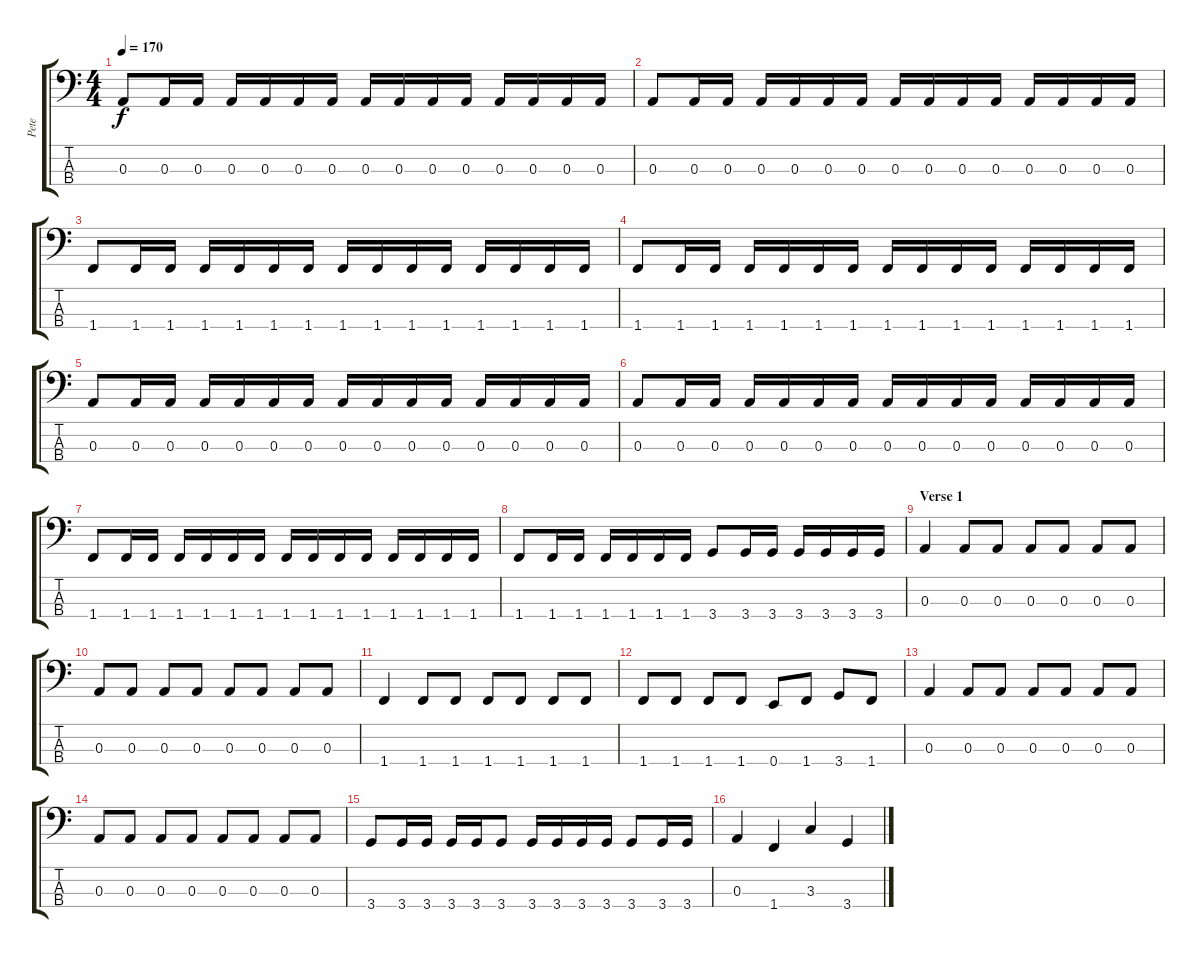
\track ("Pete" "Pete") {instrument electricbasspick}
\staff {score tabs}
\tuning (G2 D2 A1 E1) {hide}
\ts (4 4)
\tempo 170
\clef f4
\ks c
0.3.8{dy f} 0.3.16 0.3.16 0.3.16 0.3.16 0.3.16 0.3.16 0.3.16 0.3.16 0.3.16 0.3.16 0.3.16 0.3.16 0.3.16 0.3.16 |
0.3.8 0.3.16 0.3.16 0.3.16 0.3.16 0.3.16 0.3.16 0.3.16 0.3.16 0.3.16 0.3.16 0.3.16 0.3.16 0.3.16 0.3.16 |
1.4.8 1.4.16 1.4.16 1.4.16 1.4.16 1.4.16 1.4.16 1.4.16 1.4.16 1.4.16 1.4.16 1.4.16 1.4.16 1.4.16 1.4.16 |
1.4.8 1.4.16 1.4.16 1.4.16 1.4.16 1.4.16 1.4.16 1.4.16 1.4.16 1.4.16 1.4.16 1.4.16 1.4.16 1.4.16 1.4.16 |
0.3.8 0.3.16 0.3.16 0.3.16 0.3.16 0.3.16 0.3.16 0.3.16 0.3.16 0.3.16 0.3.16 0.3.16 0.3.16 0.3.16 0.3.16 |
0.3.8 0.3.16 0.3.16 0.3.16 0.3.16 0.3.16 0.3.16 0.3.16 0.3.16 0.3.16 0.3.16 0.3.16 0.3.16 0.3.16 0.3.16 |
1.4.8 1.4.16 1.4.16 1.4.16 1.4.16 1.4.16 1.4.16 1.4.16 1.4.16 1.4.16 1.4.16 1.4.16 1.4.16 1.4.16 1.4.16 |
1.4.8 1.4.16 1.4.16 1.4.16 1.4.16 1.4.16 1.4.16 3.4.8 3.4.16 3.4.16 3.4.16 3.4.16 3.4.16 3.4.16 |
\section ("" "Verse 1")
0.3.4 0.3.8 0.3.8 0.3.8 0.3.8 0.3.8 0.3.8 |
0.3.8 0.3.8 0.3.8 0.3.8 0.3.8 0.3.8 0.3.8 0.3.8 |
1.4.4 1.4.8 1.4.8 1.4.8 1.4.8 1.4.8 1.4.8 |
1.4.8 1.4.8 1.4.8 1.4.8 0.4.8 1.4.8 3.4.8 1.4.8 |
0.3.4 0.3.8 0.3.8 0.3.8 0.3.8 0.3.8 0.3.8 |
0.3.8 0.3.8 0.3.8 0.3.8 0.3.8 0.3.8 0.3.8 0.3.8 |
3.4.8 3.4.16 3.4.16 3.4.16 3.4.16 3.4.8 3.4.16 3.4.16 3.4.16 3.4.16 3.4.8 3.4.16 3.4.16 |
0.3.4 1.4.4 3.3.4 3.4.4
